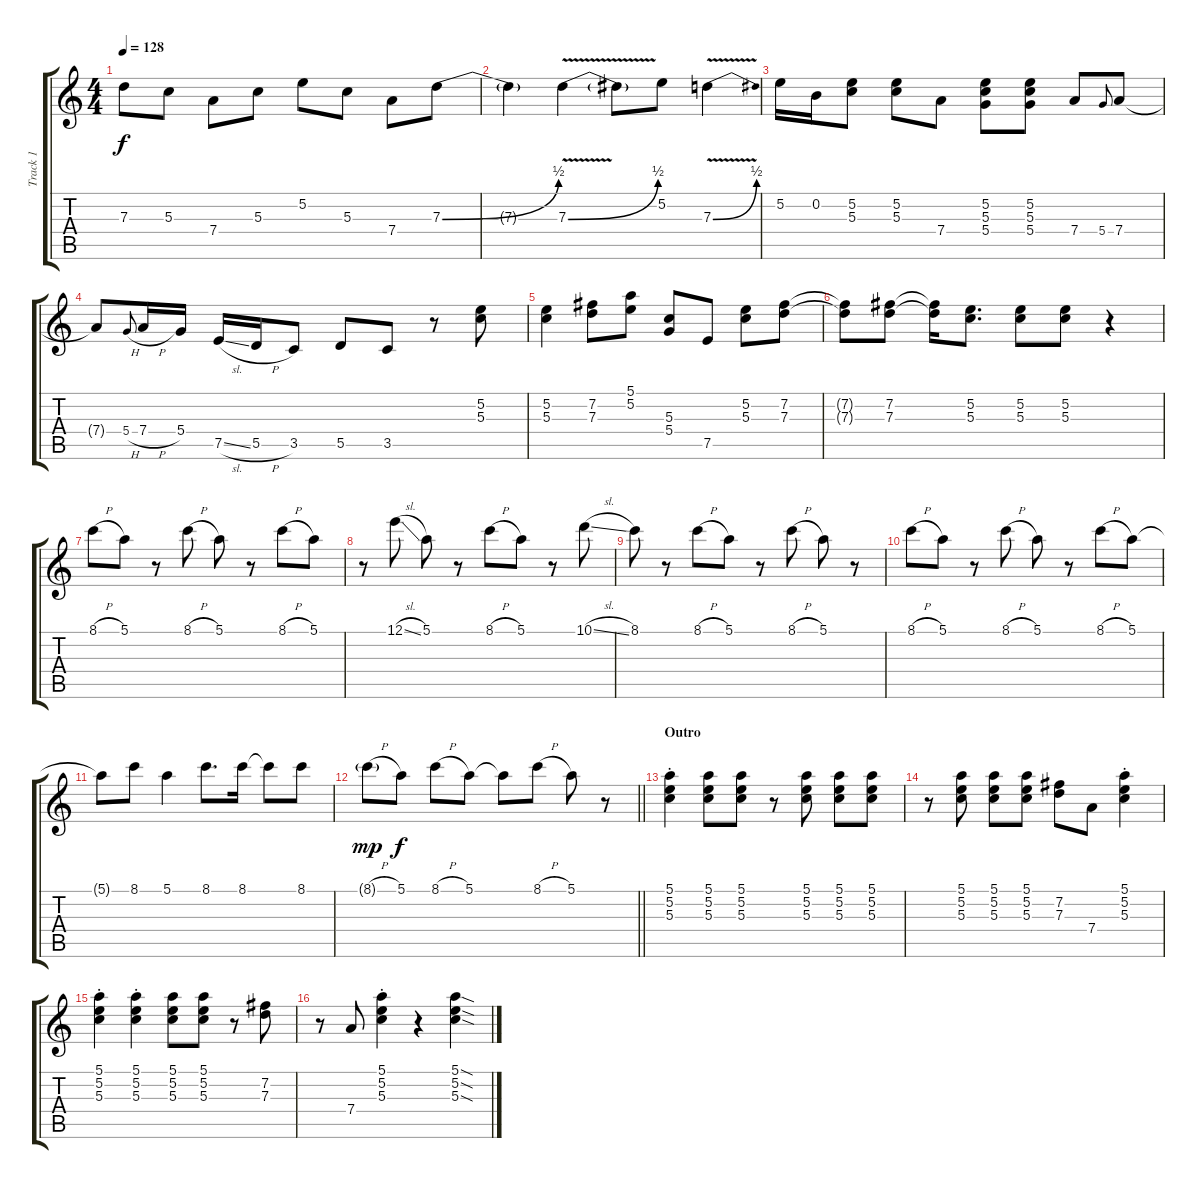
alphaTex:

\track ("Track 1" "Track 1") {instrument distortionguitar}
\staff {score tabs}
\tuning (E4 B3 G3 D3 A2 E2) {hide}
\ts (4 4)
\tempo 128
\clef g2
\ks c
7.3.8{dy f} 5.3.8 7.4.8 5.3.8 5.2.8 5.3.8 7.4.8 7.3{be (bend 0 0 60 2)}.8 |
7.3{t}.4 7.3{be (bend 0 0 60 2) v}.4 7.3{t}.8 5.2.8 7.3{be (bend 0 0 60 2) v}.4 |
5.2.16 0.2.16 (5.2 5.3).8 (5.2 5.3).8 7.4.8 (5.2 5.3 5.4).8 (5.2 5.3 5.4).8 7.4.8 5.4.8{gr onbeat} 7.4.8 |
7.4{t}.8 5.4{h}.8{gr onbeat} 7.4{h}.16 5.4.16 7.5{sl}.16 5.5{h}.16 3.5.8 5.5.8 3.5.8 r.8 (5.2 5.3).8 |
(5.2 5.3).4 (7.2 7.3).8 (5.1 5.2).8 (5.3 5.4).8 7.5.8 (5.2 5.3).8 (7.2 7.3).8 |
(7.2{t} 7.3{t}).8 (7.2 7.3).8 (7.2{t} 7.3{t}).16 (5.2 5.3).8{d} (5.2 5.3).8 (5.2 5.3).8 r.4 |
8.1{h}.8 5.1.8 r.8 8.1{h}.8 5.1.8 r.8 8.1{h}.8 5.1.8 |
r.8 12.1{sl}.8 5.1.8 r.8 8.1{h}.8 5.1.8 r.8 10.1{sl}.8 |
8.1.8 r.8 8.1{h}.8 5.1.8 r.8 8.1{h}.8 5.1.8 r.8 |
8.1{h}.8 5.1.8 r.8 8.1{h}.8 5.1.8 r.8 8.1{h}.8 5.1.8 |
5.1{t}.8 8.1.8 5.1.4 8.1.8{d} 8.1.16 8.1{t}.8 8.1.8 |
\barLineRight lightlight
8.1{h g}.8{dy mp} 5.1.8{dy f} 8.1{h}.8 5.1.8 5.1{t}.8 8.1{h}.8 5.1.8 r.8 |
\section ("" "Outro")
(5.1{st} 5.2{st} 5.3{st}).4 (5.1 5.2 5.3).8 (5.1 5.2 5.3).8 r.8 (5.1 5.2 5.3).8 (5.1 5.2 5.3).8 (5.1 5.2 5.3).8 |
r.8 (5.1 5.2 5.3).8 (5.1 5.2 5.3).8 (5.1 5.2 5.3).8 (7.2 7.3).8 7.4.8 (5.1{st} 5.2{st} 5.3{st}).4 |
(5.1{st} 5.2{st} 5.3{st}).4 (5.1 5.2 5.3{st}).4 (5.1 5.2 5.3).8 (5.1 5.2 5.3).8 r.8 (7.2 7.3).8 |
r.8 7.4.8 (5.1{st} 5.2{st} 5.3{st}).4 r.4 (5.1{sod} 5.2{sod} 5.3{sod}).4
